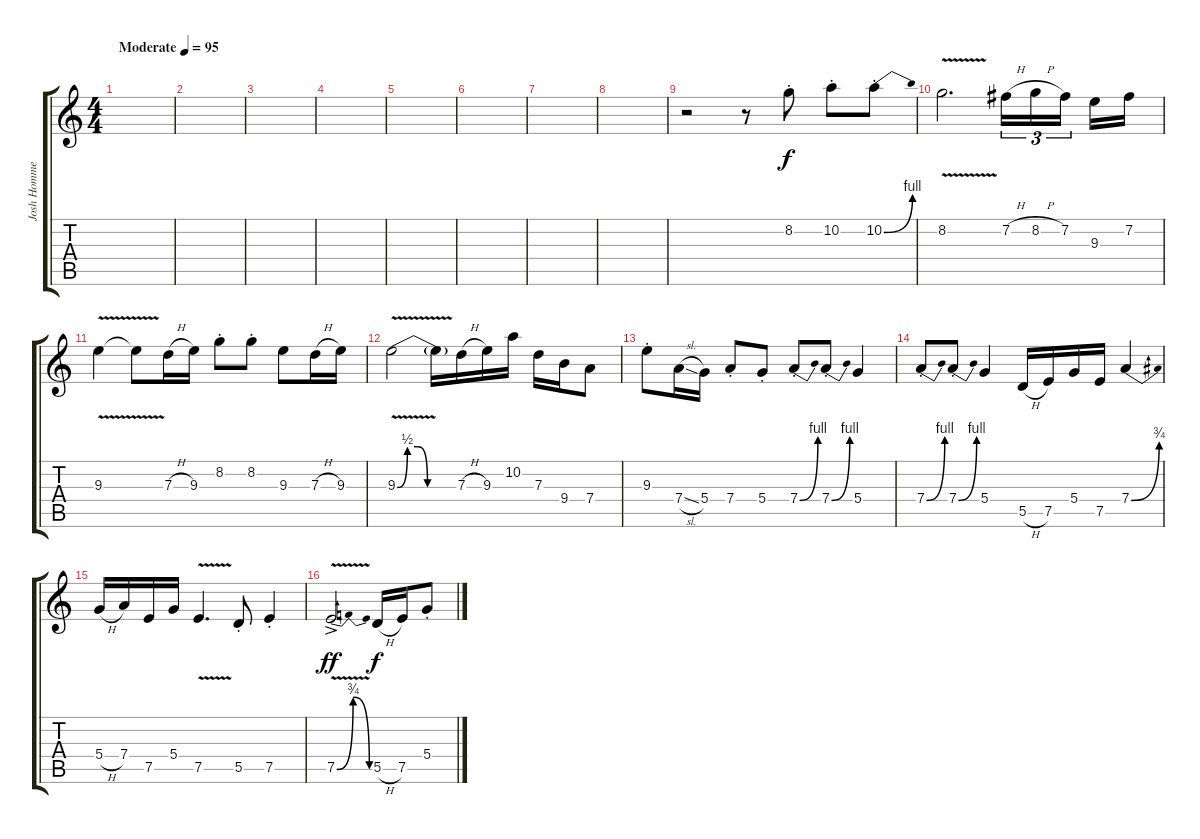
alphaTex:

\track ("Josh Homme" "Josh Homme") {instrument overdrivenguitar}
\staff {score tabs}
\tuning (E4 B3 G3 D3 A2 E2) {hide}
\ts (4 4)
\tempo (95 "Moderate")
\clef g2
\ks c
|
|
|
|
|
|
|
|
r.2 r.8 8.2{st}.8 10.2{st}.8 10.2{be (bend 0 0 60 4) st}.8 |
8.2{v}.2{d} 7.2{h}.16{tu (3 2)} 8.2{h}.16{tu (3 2)} 7.2.16{tu (3 2) beam splitsecondary} 9.3.16 7.2.16 |
9.3{v}.4 9.3{t}.8 7.3{h}.16 9.3.16 8.2{st}.8 8.2{st}.8 9.3.8 7.3{h}.16 9.3.16 |
9.3{be (custom 0 0 10 2 20 2 30 0 60 0) v}.2 9.3{t}.16 7.3{h}.16 9.3.16 10.2.16 7.3.16 9.4.16 7.4.8 |
9.3{st}.8 7.4{sl}.16 5.4.16 7.4{st}.8 5.4{st}.8 7.4{be (bend 0 0 60 4) st}.8 7.4{be (bend 0 0 60 4) st}.8 5.4.4 |
7.4{be (bend 0 0 60 4) st}.8 7.4{be (bend 0 0 60 4) st}.8 5.4.4 5.5{h}.16 7.5.16 5.4.16 7.5.16 7.4{be (bend 0 0 60 3)}.4 |
5.4{h}.16 7.4.16 7.5.16 5.4.16 7.5{v}.4{d} 5.5{st}.8 7.5{st}.4 |
7.5{be (bendrelease 0 0 15 3 40 3 60 0) v ac}.2{d dy ff} 5.5{h}.16{dy f} 7.5.16 5.4{st}.8
